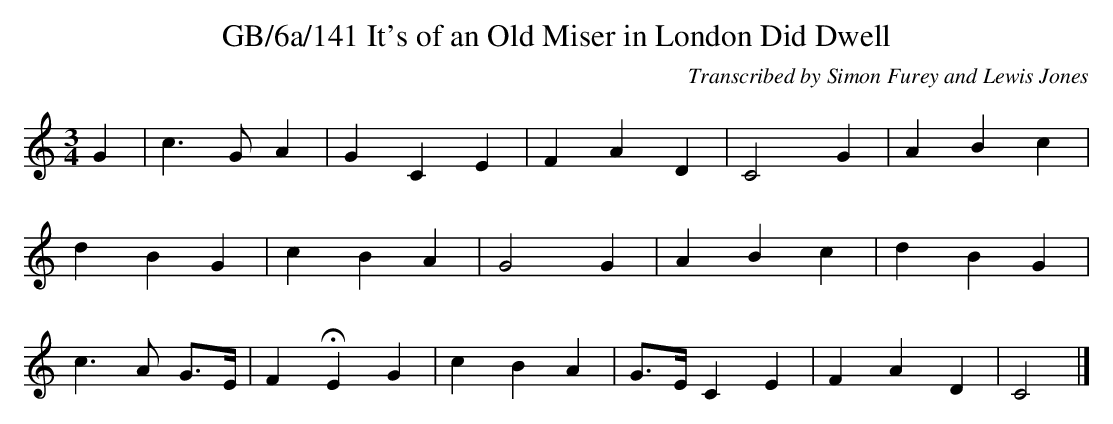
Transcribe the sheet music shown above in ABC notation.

X:1
T:GB/6a/141 It's of an Old Miser in London Did Dwell
C:Transcribed by Simon Furey and Lewis Jones
L:1/4
M:3/4
K:C
G | c3/2 G/ A | G C E | F A D | C2 G | A B c |$ d B G | c B A | G2 G | A B c | d B G |$ c3/2 A/ G/>E/ | F !fermata!E G | c B A | G/>E/ C E | F A D | C2 |]
